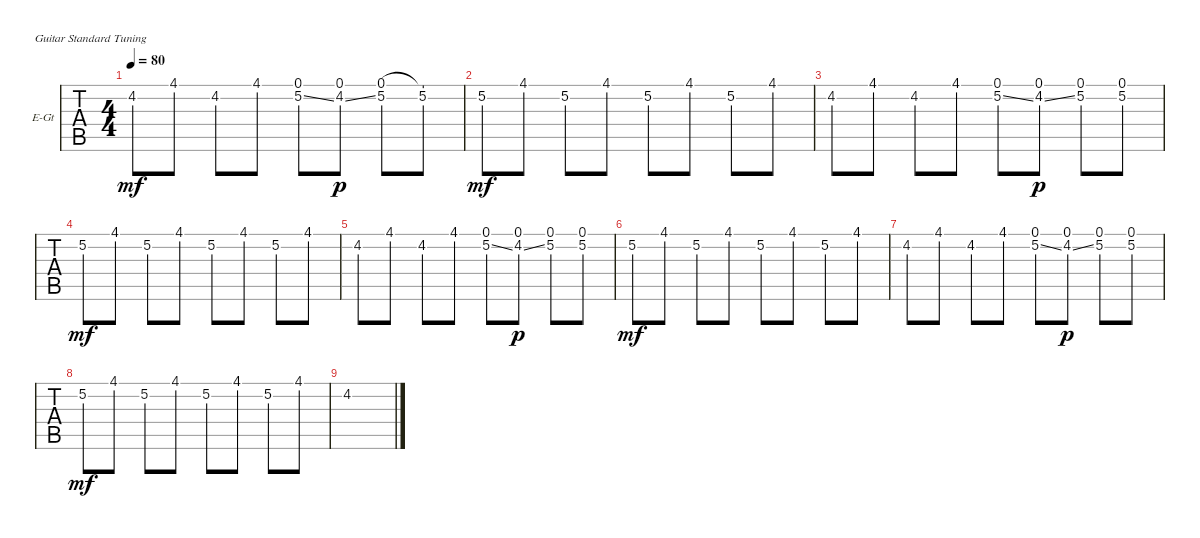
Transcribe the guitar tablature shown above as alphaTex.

\defaultSystemsLayout 4
\bracketExtendMode groupsimilarinstruments
\firstSystemTrackNameOrientation horizontal
\otherSystemsTrackNameOrientation horizontal
\track ("Guitar Overdrive" "E-Gt") {instrument distortionguitar}
\staff {tabs}
\tuning (E4 B3 G3 D3 A2 E2)
\ts (4 4)
\tempo 80
\clef g2
\ks c
4.2.8{dy mf} 4.1.8 4.2.8 4.1.8 (5.2{ss} 0.1).8 (4.2{ss} 0.1).8{dy p} (5.2 0.1).8 (5.2 0.1{t}).8 |
5.2.8{dy mf} 4.1.8 5.2.8 4.1.8 5.2.8 4.1.8 5.2.8 4.1.8 |
4.2.8 4.1.8 4.2.8 4.1.8 (5.2{ss} 0.1).8 (4.2{ss} 0.1).8{dy p} (5.2 0.1).8 (5.2 0.1).8 |
5.2.8{dy mf} 4.1.8 5.2.8 4.1.8 5.2.8 4.1.8 5.2.8 4.1.8 |
4.2.8 4.1.8 4.2.8 4.1.8 (5.2{ss} 0.1).8 (4.2{ss} 0.1).8{dy p} (5.2 0.1).8 (5.2 0.1).8 |
5.2.8{dy mf} 4.1.8 5.2.8 4.1.8 5.2.8 4.1.8 5.2.8 4.1.8 |
4.2.8 4.1.8 4.2.8 4.1.8 (5.2{ss} 0.1).8 (4.2{ss} 0.1).8{dy p} (5.2 0.1).8 (0.1 5.2).8 |
5.2.8{dy mf} 4.1.8 5.2.8 4.1.8 5.2.8 4.1.8 5.2.8 4.1.8 |
4.2.1
